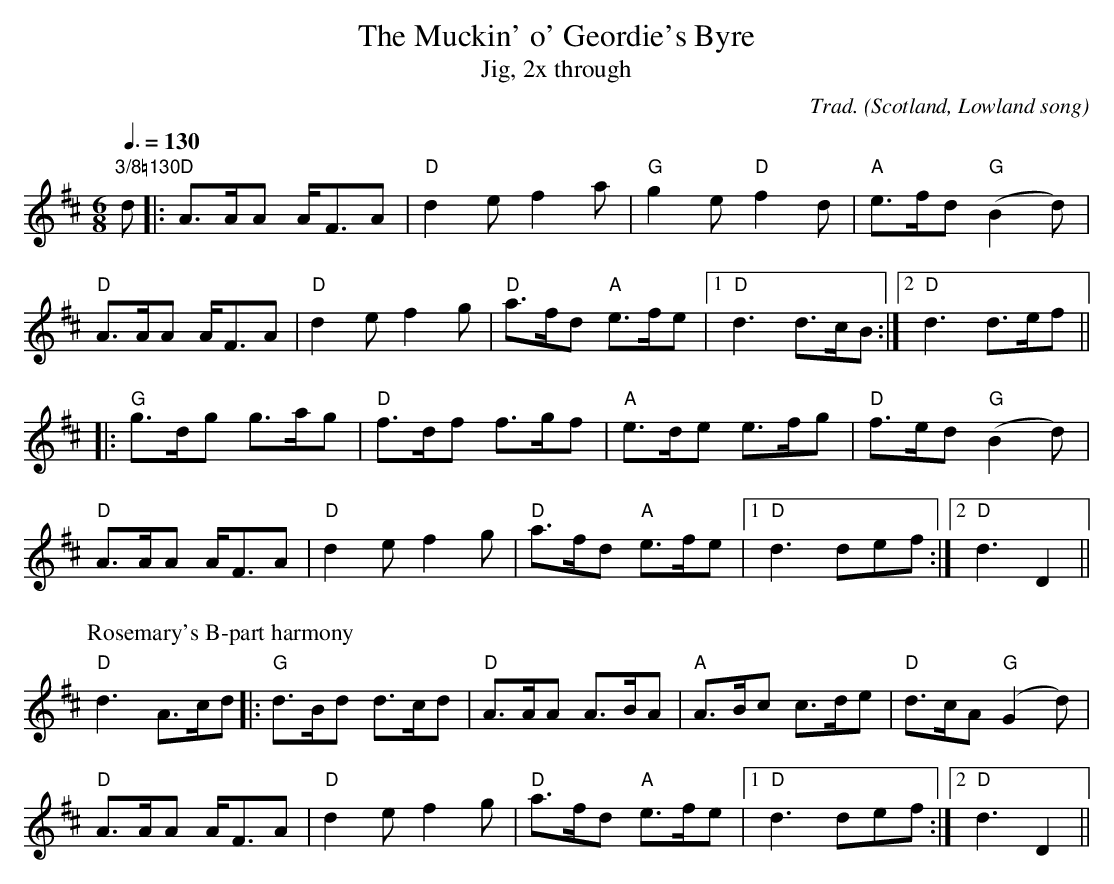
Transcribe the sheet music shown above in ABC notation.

X:1
T:The Muckin' o' Geordie's Byre
T:Jig, 2x through
C:Trad.
O:Scotland, Lowland song
M:6/8
Q:3/8=130
K:D
"3/8=130"d|:"D"A>AA A<FA|"D"d2e f2a|"G"g2e "D"f2d|"A"e>fd "G"(B2d)|
   "D"A>AA A<FA|"D"d2e f2g|"D"a>fd "A"e>fe|1 "D"d3 d>cB:|2 "D"d3 d>ef||
 |:"G"g>dg  g>ag|"D"f>df f>gf|"A"e>de e>fg|"D"f>ed "G"(B2d)|
   "D"A>AA A<FA|"D"d2e f2g|"D"a>fd "A"e>fe|1 "D"d3 def:|2 "D"d3 D2||
P:Rosemary's B-part harmony
"D"d3 A>cd|:"G"d>Bd  d>cd|"D"A>AA A>BA|"A"A>Bc c>de|"D"d>cA "G"(G2d)|
   "D"A>AA A<FA|"D"d2e f2g|"D"a>fd "A"e>fe|1 "D"d3 def:|2 "D"d3 D2||
